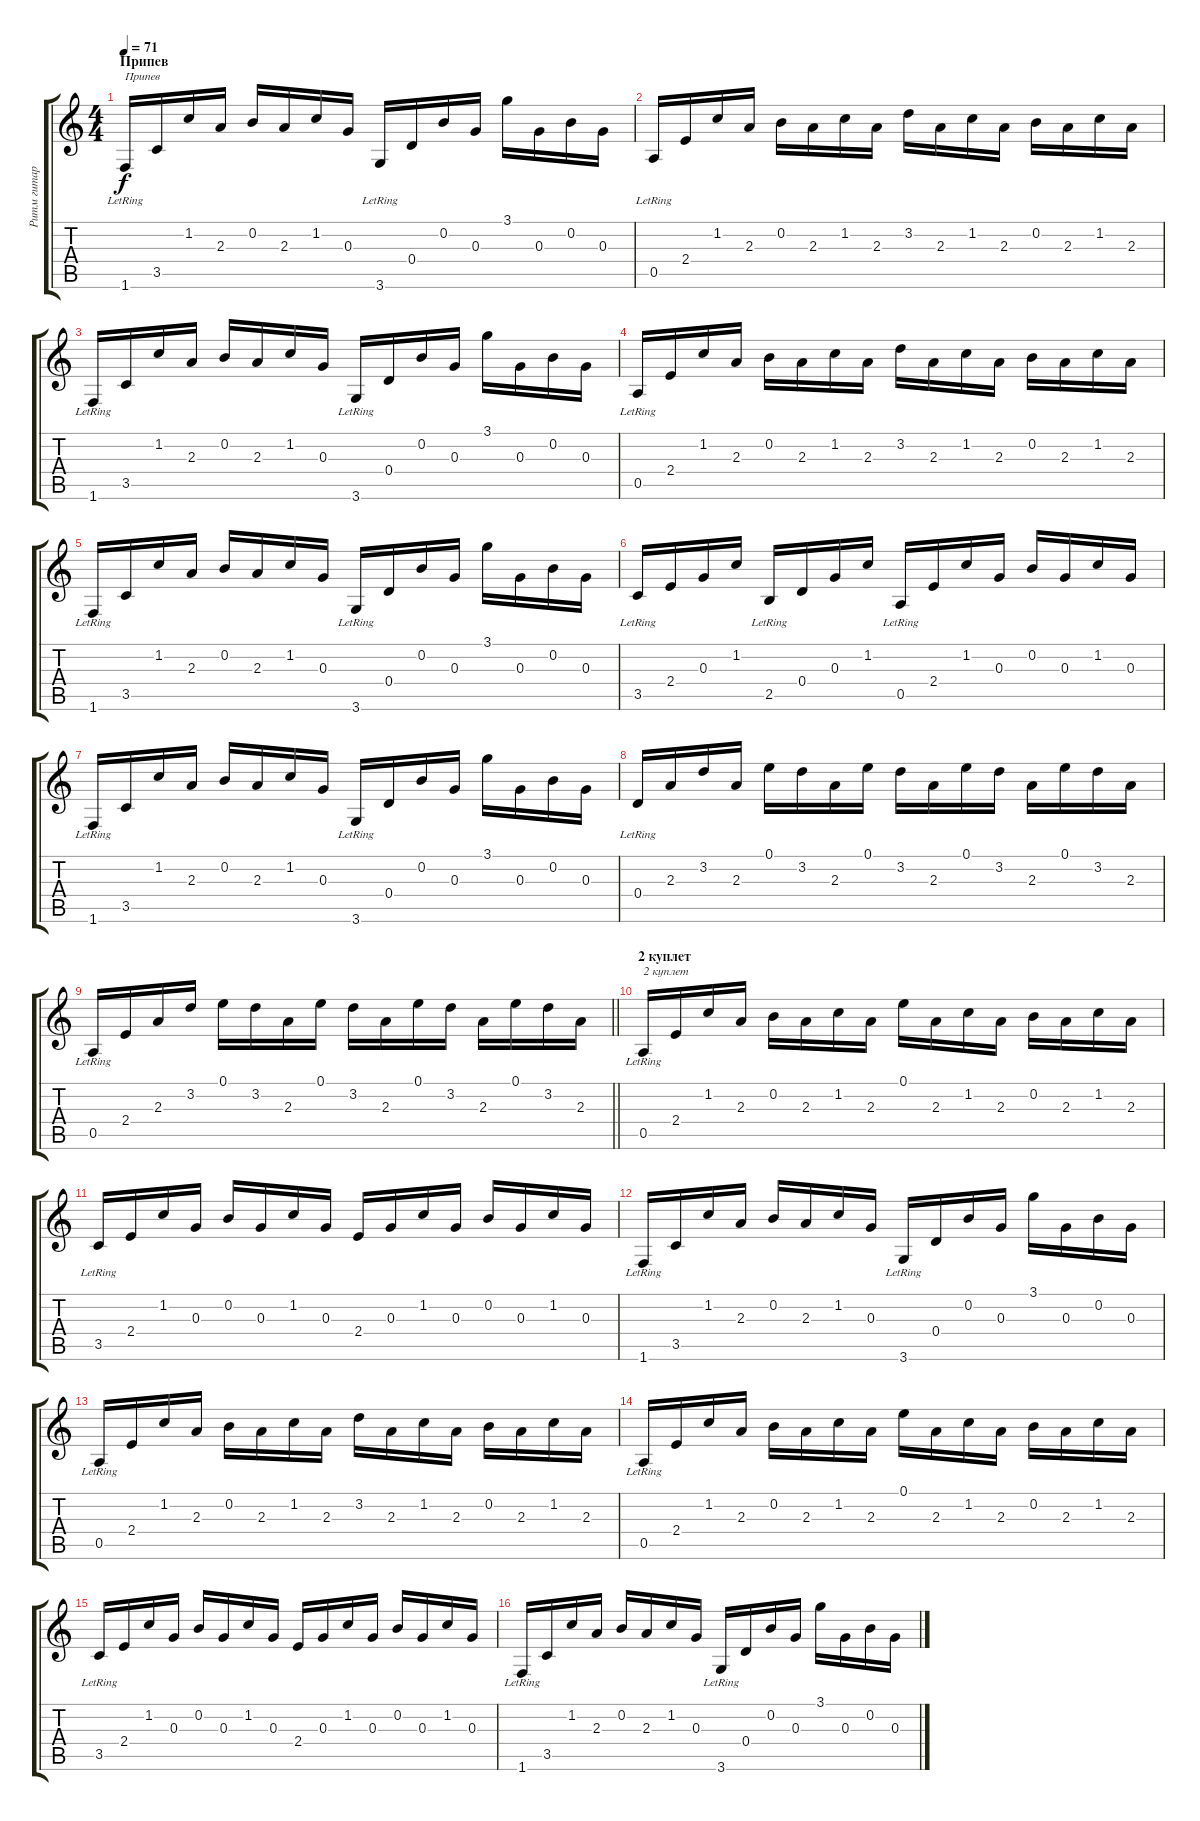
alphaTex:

\track ("Ритм гитара (clean)" "Ритм гитар") {instrument electricguitarclean}
\staff {score tabs}
\tuning (E4 B3 G3 D3 A2 E2) {hide}
\ts (4 4)
\section ("" "Припев")
\tempo 71
\clef g2
\ks c
1.6{lr}.16{txt "Припев" dy f} 3.5.16 1.2.16 2.3.16 0.2.16 2.3.16 1.2.16 0.3.16 3.6{lr}.16 0.4.16 0.2.16 0.3.16 3.1.16 0.3.16 0.2.16 0.3.16 |
0.5{lr}.16 2.4.16 1.2.16 2.3.16 0.2.16 2.3.16 1.2.16 2.3.16 3.2.16 2.3.16 1.2.16 2.3.16 0.2.16 2.3.16 1.2.16 2.3.16 |
1.6{lr}.16 3.5.16 1.2.16 2.3.16 0.2.16 2.3.16 1.2.16 0.3.16 3.6{lr}.16 0.4.16 0.2.16 0.3.16 3.1.16 0.3.16 0.2.16 0.3.16 |
0.5{lr}.16 2.4.16 1.2.16 2.3.16 0.2.16 2.3.16 1.2.16 2.3.16 3.2.16 2.3.16 1.2.16 2.3.16 0.2.16 2.3.16 1.2.16 2.3.16 |
1.6{lr}.16 3.5.16 1.2.16 2.3.16 0.2.16 2.3.16 1.2.16 0.3.16 3.6{lr}.16 0.4.16 0.2.16 0.3.16 3.1.16 0.3.16 0.2.16 0.3.16 |
3.5{lr}.16 2.4.16 0.3.16 1.2.16 2.5{lr}.16 0.4.16 0.3.16 1.2.16 0.5{lr}.16 2.4.16 1.2.16 0.3.16 0.2.16 0.3.16 1.2.16 0.3.16 |
1.6{lr}.16 3.5.16 1.2.16 2.3.16 0.2.16 2.3.16 1.2.16 0.3.16 3.6{lr}.16 0.4.16 0.2.16 0.3.16 3.1.16 0.3.16 0.2.16 0.3.16 |
0.4{lr}.16 2.3.16 3.2.16 2.3.16 0.1.16 3.2.16 2.3.16 0.1.16 3.2.16 2.3.16 0.1.16 3.2.16 2.3.16 0.1.16 3.2.16 2.3.16 |
\barLineRight lightlight
0.5{lr}.16 2.4.16 2.3.16 3.2.16 0.1.16 3.2.16 2.3.16 0.1.16 3.2.16 2.3.16 0.1.16 3.2.16 2.3.16 0.1.16 3.2.16 2.3.16 |
\section ("" "2 куплет")
0.5{lr}.16{txt "2 куплет"} 2.4.16 1.2.16 2.3.16 0.2.16 2.3.16 1.2.16 2.3.16 0.1.16 2.3.16 1.2.16 2.3.16 0.2.16 2.3.16 1.2.16 2.3.16 |
3.5{lr}.16 2.4.16 1.2.16 0.3.16 0.2.16 0.3.16 1.2.16 0.3.16 2.4.16 0.3.16 1.2.16 0.3.16 0.2.16 0.3.16 1.2.16 0.3.16 |
1.6{lr}.16 3.5.16 1.2.16 2.3.16 0.2.16 2.3.16 1.2.16 0.3.16 3.6{lr}.16 0.4.16 0.2.16 0.3.16 3.1.16 0.3.16 0.2.16 0.3.16 |
0.5{lr}.16 2.4.16 1.2.16 2.3.16 0.2.16 2.3.16 1.2.16 2.3.16 3.2.16 2.3.16 1.2.16 2.3.16 0.2.16 2.3.16 1.2.16 2.3.16 |
0.5{lr}.16 2.4.16 1.2.16 2.3.16 0.2.16 2.3.16 1.2.16 2.3.16 0.1.16 2.3.16 1.2.16 2.3.16 0.2.16 2.3.16 1.2.16 2.3.16 |
3.5{lr}.16 2.4.16 1.2.16 0.3.16 0.2.16 0.3.16 1.2.16 0.3.16 2.4.16 0.3.16 1.2.16 0.3.16 0.2.16 0.3.16 1.2.16 0.3.16 |
1.6{lr}.16 3.5.16 1.2.16 2.3.16 0.2.16 2.3.16 1.2.16 0.3.16 3.6{lr}.16 0.4.16 0.2.16 0.3.16 3.1.16 0.3.16 0.2.16 0.3.16
